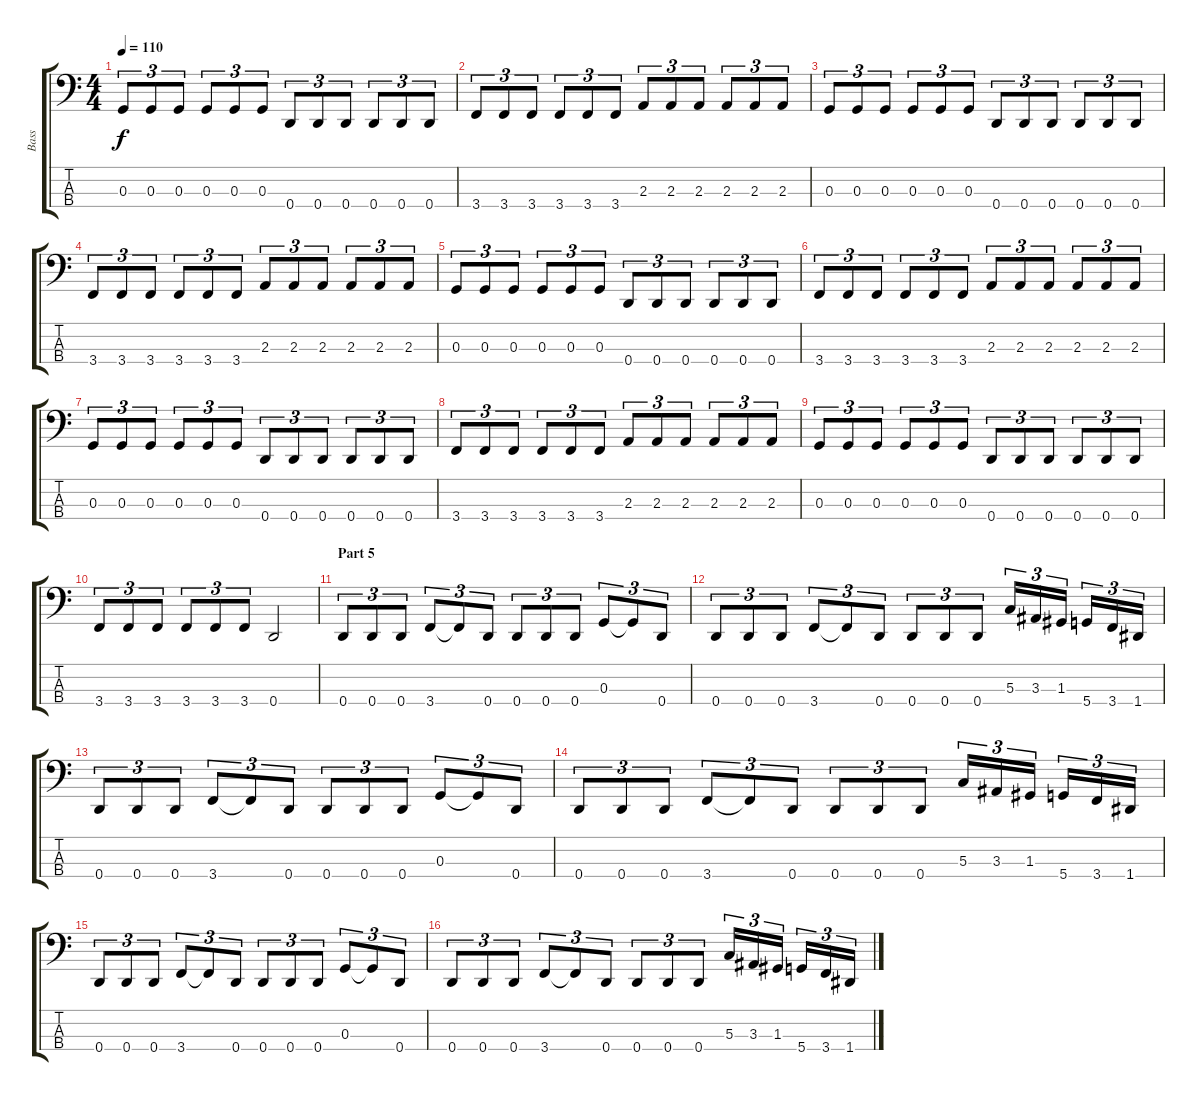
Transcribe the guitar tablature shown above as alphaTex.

\track ("Bass" "Bass") {instrument electricbassfinger}
\staff {score tabs}
\tuning (F2 C2 G1 D1) {hide}
\ts (4 4)
\tempo 110
\clef f4
\ks c
0.3.8{tu (3 2) dy f} 0.3.8{tu (3 2)} 0.3.8{tu (3 2)} 0.3.8{tu (3 2)} 0.3.8{tu (3 2)} 0.3.8{tu (3 2)} 0.4.8{tu (3 2)} 0.4.8{tu (3 2)} 0.4.8{tu (3 2)} 0.4.8{tu (3 2)} 0.4.8{tu (3 2)} 0.4.8{tu (3 2)} |
3.4.8{tu (3 2)} 3.4.8{tu (3 2)} 3.4.8{tu (3 2)} 3.4.8{tu (3 2)} 3.4.8{tu (3 2)} 3.4.8{tu (3 2)} 2.3.8{tu (3 2)} 2.3.8{tu (3 2)} 2.3.8{tu (3 2)} 2.3.8{tu (3 2)} 2.3.8{tu (3 2)} 2.3.8{tu (3 2)} |
0.3.8{tu (3 2)} 0.3.8{tu (3 2)} 0.3.8{tu (3 2)} 0.3.8{tu (3 2)} 0.3.8{tu (3 2)} 0.3.8{tu (3 2)} 0.4.8{tu (3 2)} 0.4.8{tu (3 2)} 0.4.8{tu (3 2)} 0.4.8{tu (3 2)} 0.4.8{tu (3 2)} 0.4.8{tu (3 2)} |
3.4.8{tu (3 2)} 3.4.8{tu (3 2)} 3.4.8{tu (3 2)} 3.4.8{tu (3 2)} 3.4.8{tu (3 2)} 3.4.8{tu (3 2)} 2.3.8{tu (3 2)} 2.3.8{tu (3 2)} 2.3.8{tu (3 2)} 2.3.8{tu (3 2)} 2.3.8{tu (3 2)} 2.3.8{tu (3 2)} |
0.3.8{tu (3 2)} 0.3.8{tu (3 2)} 0.3.8{tu (3 2)} 0.3.8{tu (3 2)} 0.3.8{tu (3 2)} 0.3.8{tu (3 2)} 0.4.8{tu (3 2)} 0.4.8{tu (3 2)} 0.4.8{tu (3 2)} 0.4.8{tu (3 2)} 0.4.8{tu (3 2)} 0.4.8{tu (3 2)} |
3.4.8{tu (3 2)} 3.4.8{tu (3 2)} 3.4.8{tu (3 2)} 3.4.8{tu (3 2)} 3.4.8{tu (3 2)} 3.4.8{tu (3 2)} 2.3.8{tu (3 2)} 2.3.8{tu (3 2)} 2.3.8{tu (3 2)} 2.3.8{tu (3 2)} 2.3.8{tu (3 2)} 2.3.8{tu (3 2)} |
0.3.8{tu (3 2)} 0.3.8{tu (3 2)} 0.3.8{tu (3 2)} 0.3.8{tu (3 2)} 0.3.8{tu (3 2)} 0.3.8{tu (3 2)} 0.4.8{tu (3 2)} 0.4.8{tu (3 2)} 0.4.8{tu (3 2)} 0.4.8{tu (3 2)} 0.4.8{tu (3 2)} 0.4.8{tu (3 2)} |
3.4.8{tu (3 2)} 3.4.8{tu (3 2)} 3.4.8{tu (3 2)} 3.4.8{tu (3 2)} 3.4.8{tu (3 2)} 3.4.8{tu (3 2)} 2.3.8{tu (3 2)} 2.3.8{tu (3 2)} 2.3.8{tu (3 2)} 2.3.8{tu (3 2)} 2.3.8{tu (3 2)} 2.3.8{tu (3 2)} |
0.3.8{tu (3 2)} 0.3.8{tu (3 2)} 0.3.8{tu (3 2)} 0.3.8{tu (3 2)} 0.3.8{tu (3 2)} 0.3.8{tu (3 2)} 0.4.8{tu (3 2)} 0.4.8{tu (3 2)} 0.4.8{tu (3 2)} 0.4.8{tu (3 2)} 0.4.8{tu (3 2)} 0.4.8{tu (3 2)} |
3.4.8{tu (3 2)} 3.4.8{tu (3 2)} 3.4.8{tu (3 2)} 3.4.8{tu (3 2)} 3.4.8{tu (3 2)} 3.4.8{tu (3 2)} 0.4.2 |
\section ("" "Part 5")
0.4.8{tu (3 2)} 0.4.8{tu (3 2)} 0.4.8{tu (3 2)} 3.4.8{tu (3 2)} 3.4{t}.8{tu (3 2)} 0.4.8{tu (3 2)} 0.4.8{tu (3 2)} 0.4.8{tu (3 2)} 0.4.8{tu (3 2)} 0.3.8{tu (3 2)} 0.3{t}.8{tu (3 2)} 0.4.8{tu (3 2)} |
0.4.8{tu (3 2)} 0.4.8{tu (3 2)} 0.4.8{tu (3 2)} 3.4.8{tu (3 2)} 3.4{t}.8{tu (3 2)} 0.4.8{tu (3 2)} 0.4.8{tu (3 2)} 0.4.8{tu (3 2)} 0.4.8{tu (3 2)} 5.3.16{tu (3 2)} 3.3.16{tu (3 2)} 1.3.16{tu (3 2)} 5.4.16{tu (3 2)} 3.4.16{tu (3 2)} 1.4.16{tu (3 2)} |
0.4.8{tu (3 2)} 0.4.8{tu (3 2)} 0.4.8{tu (3 2)} 3.4.8{tu (3 2)} 3.4{t}.8{tu (3 2)} 0.4.8{tu (3 2)} 0.4.8{tu (3 2)} 0.4.8{tu (3 2)} 0.4.8{tu (3 2)} 0.3.8{tu (3 2)} 0.3{t}.8{tu (3 2)} 0.4.8{tu (3 2)} |
0.4.8{tu (3 2)} 0.4.8{tu (3 2)} 0.4.8{tu (3 2)} 3.4.8{tu (3 2)} 3.4{t}.8{tu (3 2)} 0.4.8{tu (3 2)} 0.4.8{tu (3 2)} 0.4.8{tu (3 2)} 0.4.8{tu (3 2)} 5.3.16{tu (3 2)} 3.3.16{tu (3 2)} 1.3.16{tu (3 2)} 5.4.16{tu (3 2)} 3.4.16{tu (3 2)} 1.4.16{tu (3 2)} |
0.4.8{tu (3 2)} 0.4.8{tu (3 2)} 0.4.8{tu (3 2)} 3.4.8{tu (3 2)} 3.4{t}.8{tu (3 2)} 0.4.8{tu (3 2)} 0.4.8{tu (3 2)} 0.4.8{tu (3 2)} 0.4.8{tu (3 2)} 0.3.8{tu (3 2)} 0.3{t}.8{tu (3 2)} 0.4.8{tu (3 2)} |
0.4.8{tu (3 2)} 0.4.8{tu (3 2)} 0.4.8{tu (3 2)} 3.4.8{tu (3 2)} 3.4{t}.8{tu (3 2)} 0.4.8{tu (3 2)} 0.4.8{tu (3 2)} 0.4.8{tu (3 2)} 0.4.8{tu (3 2)} 5.3.16{tu (3 2)} 3.3.16{tu (3 2)} 1.3.16{tu (3 2)} 5.4.16{tu (3 2)} 3.4.16{tu (3 2)} 1.4.16{tu (3 2)}
